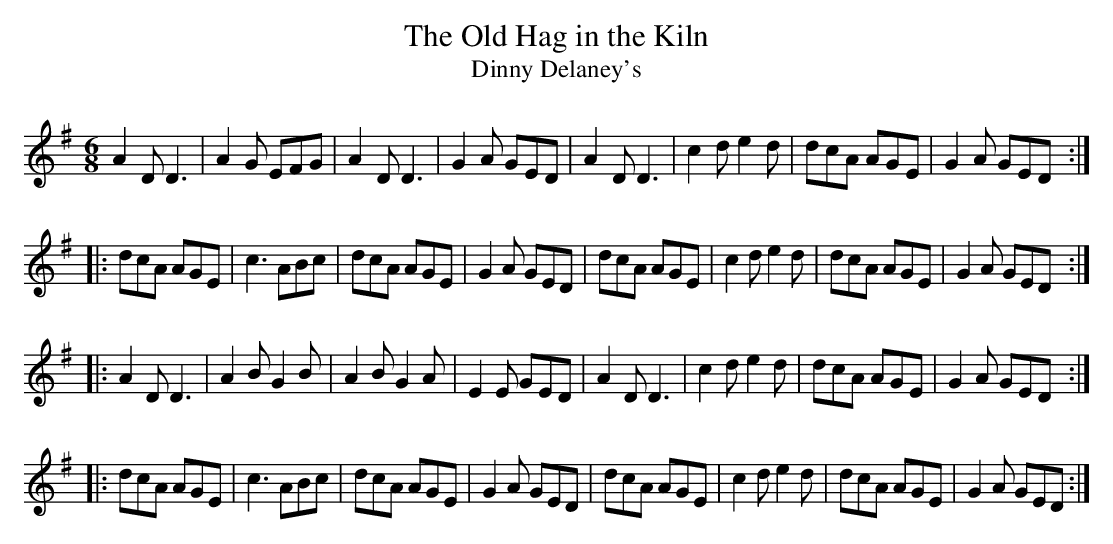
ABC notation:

X:1
T:Old Hag in the Kiln, The
T:Dinny Delaney's
M:6/8
K:Dmix
A2D D3|A2G EFG|A2D D3|G2A GED|A2D D3|c2d e2d|dcA AGE|G2A GED:|
|:dcA AGE|c3 ABc|dcA AGE|G2A GED|dcA AGE|c2d e2d|dcA AGE|G2A GED:|
|:A2D D3|A2B G2B|A2B G2A|E2E GED|A2D D3|c2d e2d|dcA AGE|G2A GED:|
|:dcA AGE|c3 ABc|dcA AGE|G2A GED|dcA AGE|c2d e2d|dcA AGE|G2A GED:|
